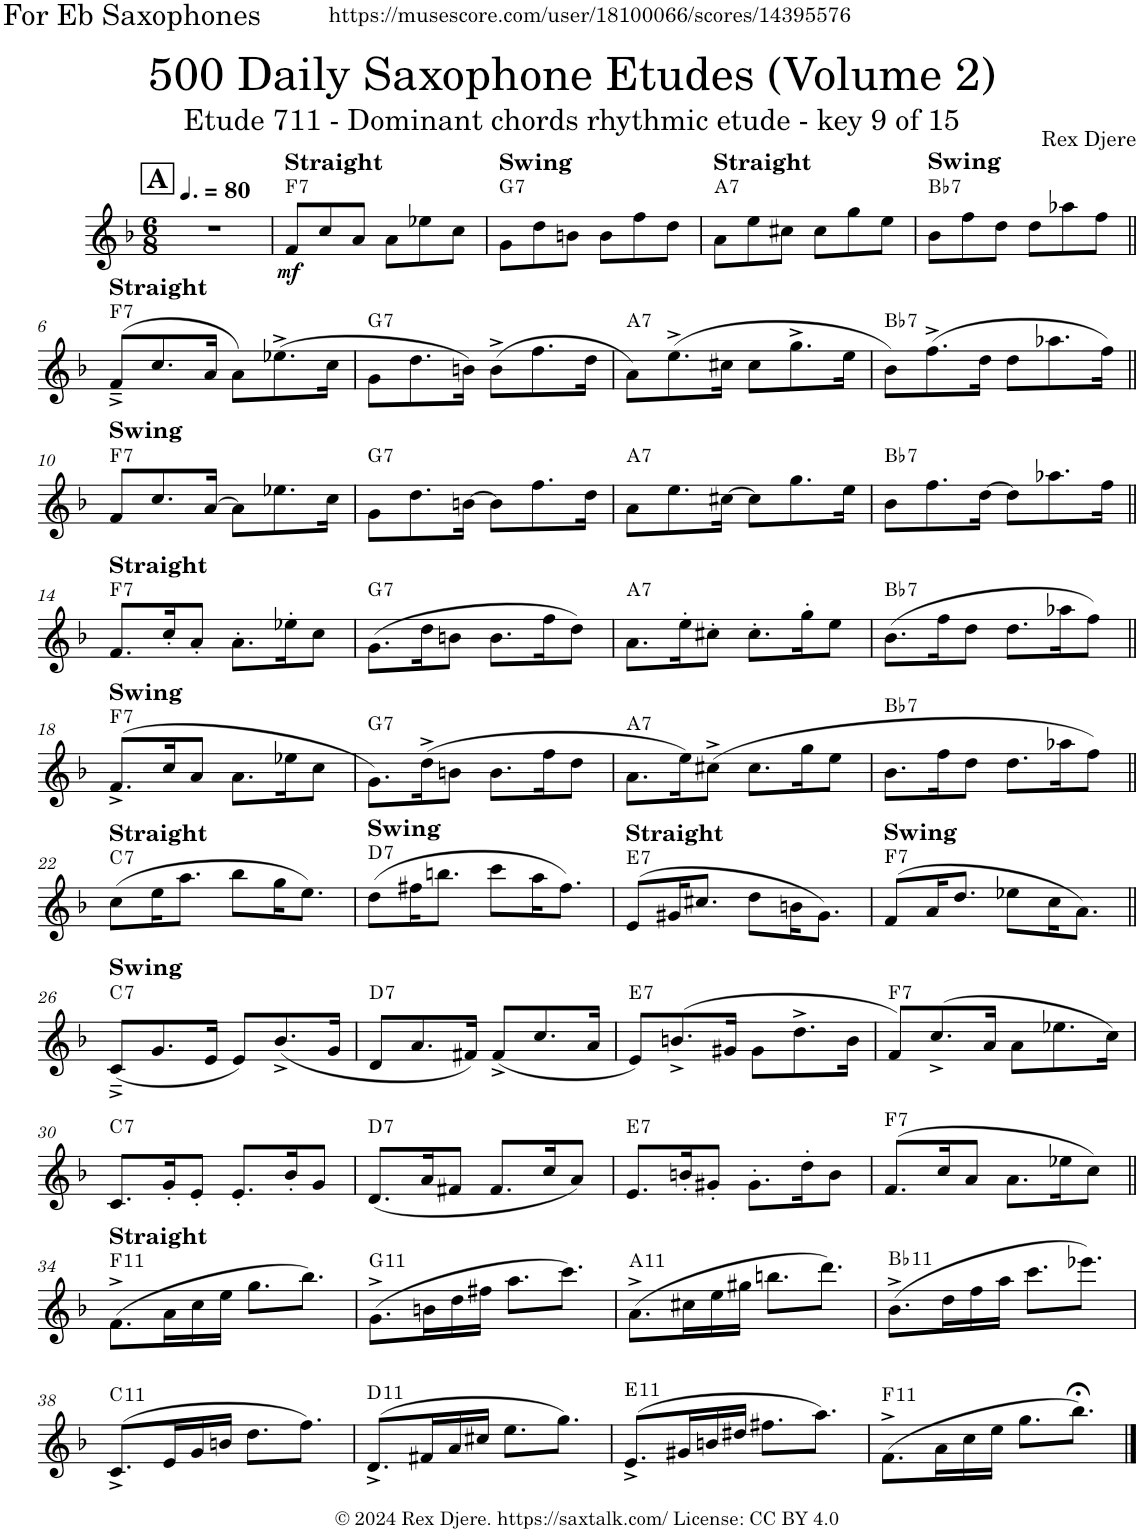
**kern	**dynam	**harte
*part1	*part1	*part1
*staff1	*staff1	*
*I"Alto Saxophone	*	*
*I'A. Sax.	*	*
*clefG2	*	*
*Trd5c9	*	*
*k[b-]	*	*
*M6/8	*	*
*MM120	*	*
!!LO:REH:place=s1:a:B:cj:fs=14:t=A
=1	=1	=1
2.r	.	.
=2	=2	=2
!LO:TX:a:B:t=Straight	!	!
!	!LO:DY:b	!LO:H:kt=7
8f/L	mf	F:7
8cc/	.	.
8a/J	.	.
8a\L	.	.
8ee-X\	.	.
8cc\J	.	.
=3	=3	=3
!LO:TX:a:B:t=Swing	!	!LO:H:kt=7
8g\L	.	G:7
8dd\	.	.
8bn\J	.	.
8b\L	.	.
8ff\	.	.
8dd\J	.	.
=4	=4	=4
!LO:TX:a:B:t=Straight	!	!LO:H:kt=7
8a\L	.	A:7
8ee\	.	.
8cc#X\J	.	.
8cc#\L	.	.
8gg\	.	.
8ee\J	.	.
=5	=5	=5
!LO:TX:a:B:t=Swing	!	!LO:H:kt=7
8b-\L	.	Bb:7
8ff\	.	.
8dd\J	.	.
8dd\L	.	.
8aa-X\	.	.
8ff\J	.	.
!!LO:LB:g=z
=6||	=6||	=6||
!LO:TX:a:B:t=Straight	!	!LO:H:kt=7
(8f~^/L	.	F:7
8.cc/	.	.
16a/Jk	.	.
8a\L)	.	.
(8.ee-X^\	.	.
16cc\Jk	.	.
=7	=7	=7
!	!	!LO:H:kt=7
8g\L	.	G:7
8.dd\	.	.
16bn\Jk)	.	.
(8b^\L	.	.
8.ff\	.	.
16dd\Jk	.	.
=8	=8	=8
!	!	!LO:H:kt=7
8a\L)	.	A:7
(8.ee^\	.	.
16cc#X\Jk	.	.
8cc#\L	.	.
8.gg^\	.	.
16ee\Jk	.	.
=9	=9	=9
!	!	!LO:H:kt=7
8b-\L)	.	Bb:7
(8.ff^\	.	.
16dd\Jk	.	.
8dd\L	.	.
8.aa-X\	.	.
16ff\Jk)	.	.
!!LO:LB:g=z
=10||	=10||	=10||
!LO:TX:a:B:t=Swing	!	!LO:H:kt=7
8f/L	.	F:7
8.cc/	.	.
[16a/Jk	.	.
8a\L]	.	.
8.ee-X\	.	.
16cc\Jk	.	.
=11	=11	=11
!	!	!LO:H:kt=7
8g\L	.	G:7
8.dd\	.	.
[16bn\Jk	.	.
8b\L]	.	.
8.ff\	.	.
16dd\Jk	.	.
=12	=12	=12
!	!	!LO:H:kt=7
8a\L	.	A:7
8.ee\	.	.
[16cc#X\Jk	.	.
8cc#\L]	.	.
8.gg\	.	.
16ee\Jk	.	.
=13	=13	=13
!	!	!LO:H:kt=7
8b-\L	.	Bb:7
8.ff\	.	.
[16dd\Jk	.	.
8dd\L]	.	.
8.aa-X\	.	.
16ff\Jk	.	.
!!LO:LB:g=z
=14||	=14||	=14||
!LO:TX:a:B:t=Straight	!	!LO:H:kt=7
8.f/L	.	F:7
16cc'/K	.	.
8a'/J	.	.
8.a'\L	.	.
16ee-X'\K	.	.
8cc\J	.	.
=15	=15	=15
!	!	!LO:H:kt=7
(8.g\L	.	G:7
16dd\K	.	.
8bn\J	.	.
8.b\L	.	.
16ff\K	.	.
8dd\J)	.	.
=16	=16	=16
!	!	!LO:H:kt=7
8.a\L	.	A:7
16ee'\K	.	.
8cc#X'\J	.	.
8.cc#'\L	.	.
16gg'\K	.	.
8ee\J	.	.
=17	=17	=17
!	!	!LO:H:kt=7
(8.b-\L	.	Bb:7
16ff\K	.	.
8dd\J	.	.
8.dd\L	.	.
16aa-X\K	.	.
8ff\J)	.	.
!!LO:LB:g=z
=18||	=18||	=18||
!LO:TX:a:B:t=Swing	!	!LO:H:kt=7
(8.f^/L	.	F:7
16cc/K	.	.
8a/J	.	.
8.a\L	.	.
16ee-X\K	.	.
8cc\J	.	.
=19	=19	=19
!	!	!LO:H:kt=7
8.g\L)	.	G:7
(16dd^\K	.	.
8bn\J	.	.
8.b\L	.	.
16ff\K	.	.
8dd\J	.	.
=20	=20	=20
!	!	!LO:H:kt=7
8.a\L	.	A:7
16ee\K)	.	.
(8cc#X^\J	.	.
8.cc#\L	.	.
16gg\K	.	.
8ee\J	.	.
=21	=21	=21
!	!	!LO:H:kt=7
8.b-\L	.	Bb:7
16ff\K	.	.
8dd\J	.	.
8.dd\L	.	.
16aa-X\K	.	.
8ff\J)	.	.
!!LO:LB:g=z
=22||	=22||	=22||
!LO:TX:a:B:t=Straight	!	!LO:H:kt=7
(8cc\L	.	C:7
16ee\K	.	.
8.aa\J	.	.
8bb-\L	.	.
16gg\K	.	.
8.ee\J)	.	.
=23	=23	=23
!LO:TX:a:B:t=Swing	!	!LO:H:kt=7
(8dd\L	.	D:7
16ff#X\K	.	.
8.bbn\J	.	.
8ccc\L	.	.
16aa\K	.	.
8.ff#\J)	.	.
=24	=24	=24
!LO:TX:a:B:t=Straight	!	!LO:H:kt=7
(8e/L	.	E:7
16g#X/K	.	.
8.cc#X/J	.	.
8dd\L	.	.
16bn\K	.	.
8.g#\J)	.	.
=25	=25	=25
!LO:TX:a:B:t=Swing	!	!LO:H:kt=7
(8f/L	.	F:7
16a/K	.	.
8.dd/J	.	.
8ee-X\L	.	.
16cc\K	.	.
8.a\J)	.	.
!!LO:LB:g=z
=26||	=26||	=26||
!LO:TX:a:B:t=Swing	!	!LO:H:kt=7
(8c~^/L	.	C:7
8.g/	.	.
16e/Jk	.	.
8e/L)	.	.
(8.b-^/	.	.
16g/Jk	.	.
=27	=27	=27
!	!	!LO:H:kt=7
8d/L	.	D:7
8.a/	.	.
16f#X/Jk)	.	.
(8f#^/L	.	.
8.cc/	.	.
16a/Jk	.	.
=28	=28	=28
!	!	!LO:H:kt=7
8e/L)	.	E:7
(8.bn^/	.	.
16g#X/Jk	.	.
8g#\L	.	.
8.dd^\	.	.
16b\Jk	.	.
=29	=29	=29
!	!	!LO:H:kt=7
8f/L)	.	F:7
(8.cc^/	.	.
16a/Jk	.	.
8a\L	.	.
8.ee-X\	.	.
16cc\Jk)	.	.
!!LO:LB:g=z
=30	=30	=30
!	!	!LO:H:kt=7
8.c/L	.	C:7
16g'/K	.	.
8e'/J	.	.
8.e'/L	.	.
16b-'/K	.	.
8g/J	.	.
=31	=31	=31
!	!	!LO:H:kt=7
(8.d/L	.	D:7
16a/K	.	.
8f#X/J	.	.
8.f#/L	.	.
16cc/K	.	.
8a/J)	.	.
=32	=32	=32
!	!	!LO:H:kt=7
8.e/L	.	E:7
16bn'/K	.	.
8g#X'/J	.	.
8.g#'\L	.	.
16dd'\K	.	.
8b\J	.	.
=33	=33	=33
!	!	!LO:H:kt=7
(8.f/L	.	F:7
16cc/K	.	.
8a/J	.	.
8.a\L	.	.
16ee-X\K	.	.
8cc\J)	.	.
!!LO:LB:g=z
=34||	=34||	=34||
!LO:TX:a:B:t=Straight	!	!LO:H:kt=11
(8.f^\L	.	F:9(11)
16a\L	.	.
16cc\	.	.
16ee\JJ	.	.
8.gg\L	.	.
8.bb-\J)	.	.
=35	=35	=35
!	!	!LO:H:kt=11
(8.g^\L	.	G:9(11)
16bn\L	.	.
16dd\	.	.
16ff#X\JJ	.	.
8.aa\L	.	.
8.ccc\J)	.	.
=36	=36	=36
!	!	!LO:H:kt=11
(8.a^\L	.	A:9(11)
16cc#X\L	.	.
16ee\	.	.
16gg#X\JJ	.	.
8.bbn\L	.	.
8.ddd\J)	.	.
=37	=37	=37
!	!	!LO:H:kt=11
(8.b-^\L	.	Bb:9(11)
16dd\L	.	.
16ff\	.	.
16aa\JJ	.	.
8.ccc\L	.	.
8.eee-X\J)	.	.
!!LO:LB:g=z
=38	=38	=38
!	!	!LO:H:kt=11
(8.c^/L	.	C:9(11)
16e/L	.	.
16g/	.	.
16bn/JJ	.	.
8.dd\L	.	.
8.ff\J)	.	.
=39	=39	=39
!	!	!LO:H:kt=11
(8.d^/L	.	D:9(11)
16f#X/L	.	.
16a/	.	.
16cc#X/JJ	.	.
8.ee\L	.	.
8.gg\J)	.	.
=40	=40	=40
!	!	!LO:H:kt=11
(8.e^/L	.	E:9(11)
16g#X/L	.	.
16bn/	.	.
16dd#X/JJ	.	.
8.ff#X\L	.	.
8.aa\J)	.	.
=41	=41	=41
!	!	!LO:H:kt=11
(8.f^\L	.	F:9(11)
16a\L	.	.
16cc\	.	.
16ee\JJ	.	.
8.gg\L	.	.
8.bb-;<\J)	.	.
==	==	==
*-	*-	*-
